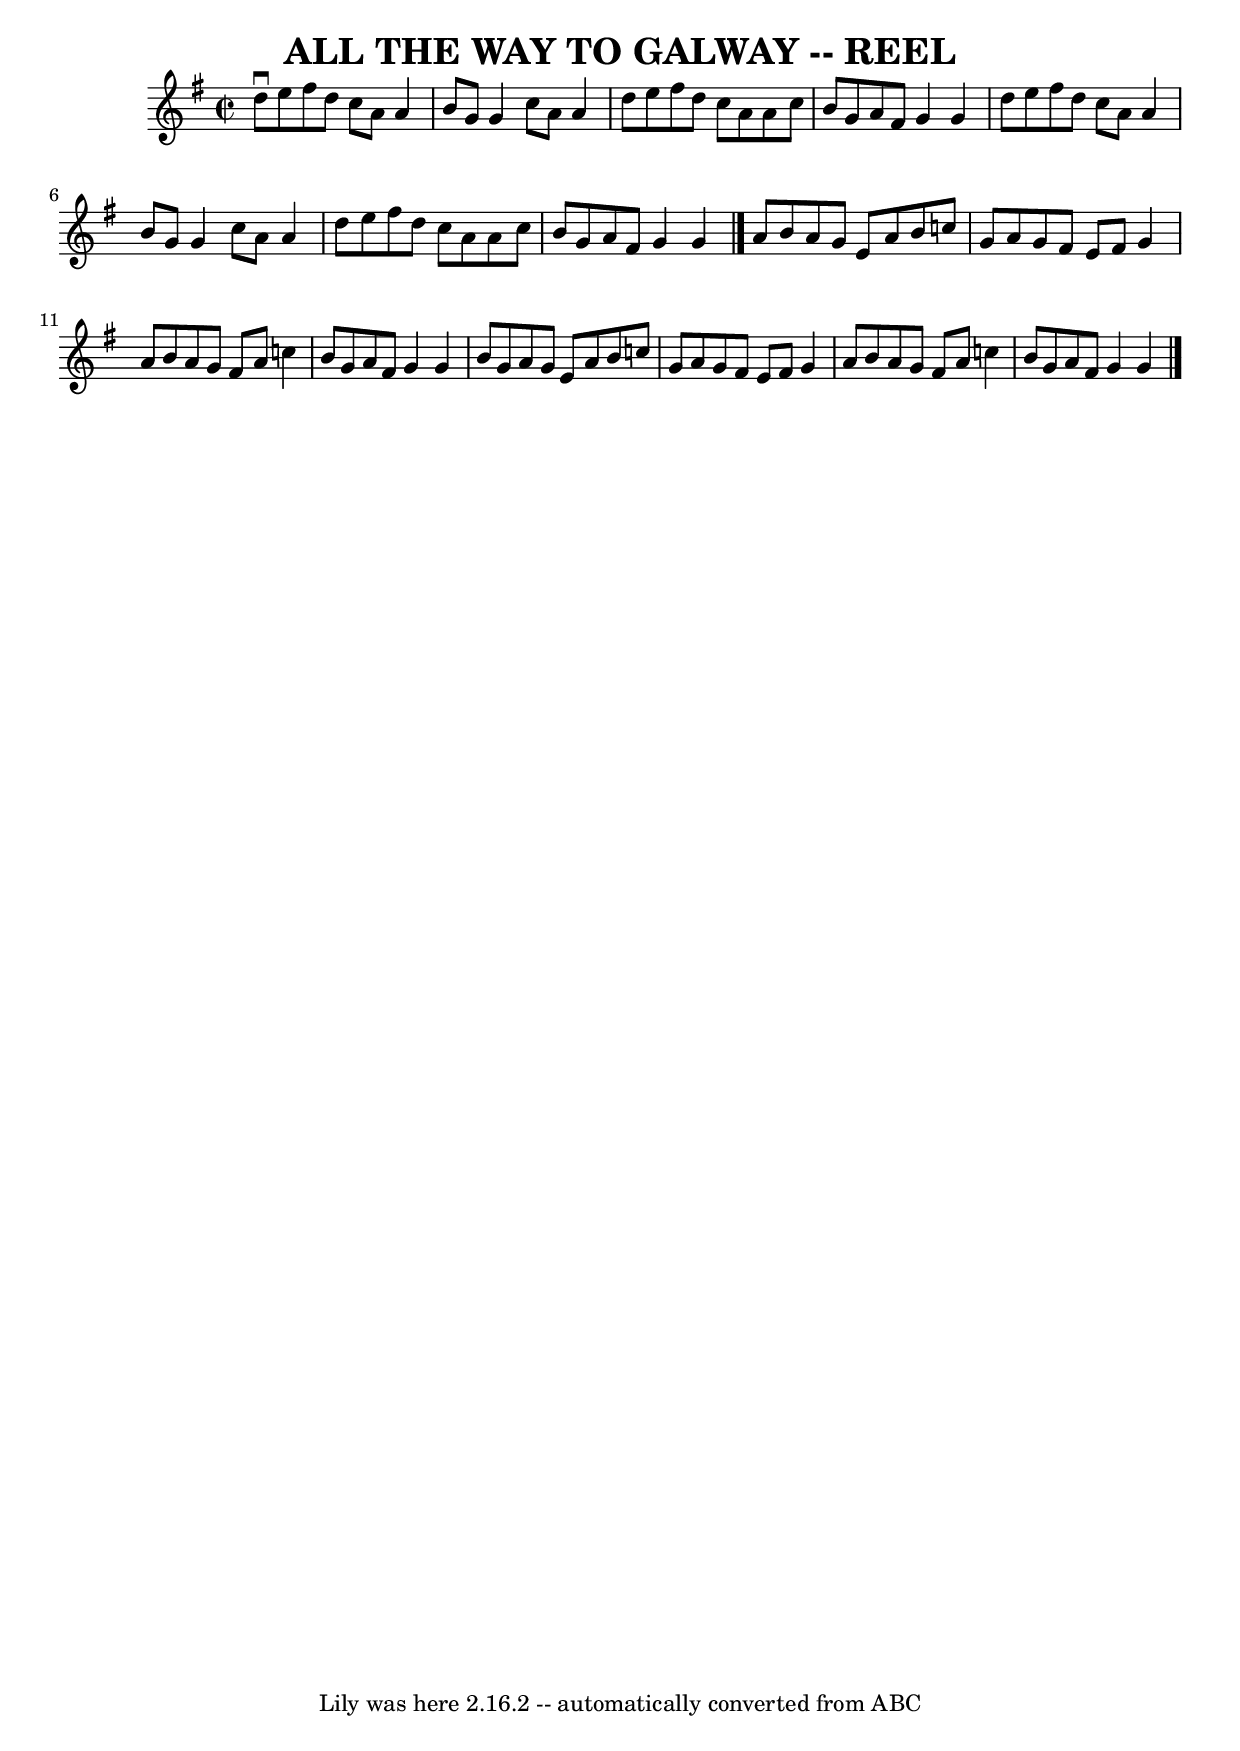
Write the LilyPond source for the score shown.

\version "2.16.2"
\include "Mammoth.ily"
\header {
  %% book = "Ryan's Mammoth Collection of Fiddle Tunes"
  crossRefNumber = "1"
  footnotes = ""
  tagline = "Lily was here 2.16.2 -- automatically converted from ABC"
  title = "ALL THE WAY TO GALWAY -- REEL"

}
voicedefault =  {


  \override Staff.TimeSignature #'style = #'C
  \time 2/2 
  \key g \major
  d''8^\downbow e''8 fis''8 d''8 c''8    
  a'8 a'4    |
  b'8 g'8 g'4 c''8 a'8 a'4    |
  
  d''8 e''8 fis''8 d''8 c''8 a'8 a'8 c''8    |
  b'8  
  g'8 a'8 fis'8 g'4 g'4    |
  d''8 e''8 fis''8    
  d''8 c''8 a'8 a'4    |
  b'8 g'8 g'4 c''8 a'8    
  a'4    |
  d''8 e''8 fis''8 d''8 c''8 a'8 a'8 c''8   |
  b'8 g'8 a'8 fis'8 g'4 g'4    \bar "|." a'8    
  b'8 a'8 g'8 e'8 a'8 b'8 c''!8    |
  g'8 a'8 g'8 
  fis'8 e'8 fis'8 g'4    |
  a'8 b'8 a'8 g'8 fis'8 
  a'8 c''!4    |
  b'8 g'8 a'8 fis'8 g'4 g'4     |
  b'8 g'8 a'8 g'8 e'8 a'8 b'8 c''!8    |
  
  g'8 a'8 g'8 fis'8 e'8 fis'8 g'4    |
  a'8 b'8    
  a'8 g'8 fis'8 a'8 c''!4    |
  b'8 g'8 a'8 fis'8    
  g'4 g'4    \bar "|."   

}

\score{
  <<

    \context Staff="default"
    {
      \voicedefault 
      
    }

  >>
  \layout {
    
  }
  \midi {
  }

}
